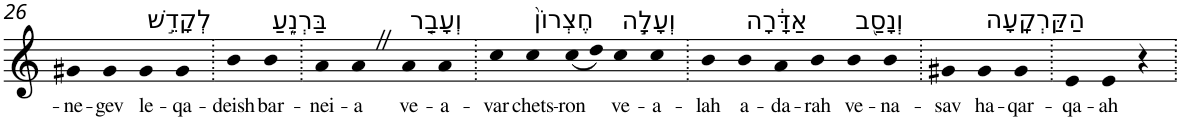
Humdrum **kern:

**kern	**text
*part1	*part1
*staff1	*staff1
*I"Piano	*
*I'Pno	*
!!LO:PB:g=z
*clefG2	*
*k[]	*
=26	=26
!	!LO:LY:b
4g#X	-ne-
!	!LO:LY:b
4g#	-gev
!LO:TX:a:t=לְקָדֵ֣שׁ	!
!	!LO:LY:b
4g#	le-
!	!LO:LY:b
4g#	-qa-
=27.	=27.
!	!LO:LY:b
4b	-deish
!LO:TX:a:t=בַּרְנֵ֑עַ	!
!	!LO:LY:b
4b	bar-
=28.	=28.
!	!LO:LY:b
4a	-nei-
!	!LO:LY:b
4aZ	-a
!LO:TX:a:t=וְעָבַ֤ר	!
!	!LO:LY:b
4a	ve-
!	!LO:LY:b
4a	-a-
=29.	=29.
!	!LO:LY:b
4cc	-var
!LO:TX:a:t=חֶצְרוֹן֙	!
!	!LO:LY:b
4cc	chets-
!	!LO:LY:b
(<8cc	-ron
8dd)	.
!LO:TX:a:t=וְעָלָ֣ה	!
!	!LO:LY:b
4cc	ve-
!	!LO:LY:b
4cc	-a-
=30.	=30.
!	!LO:LY:b
4b	-lah
!LO:TX:a:t=אַדָּ֔רָה	!
!	!LO:LY:b
4b	a-
!	!LO:LY:b
4a	-da-
!	!LO:LY:b
4b	-rah
!LO:TX:a:t=וְנָסַ֖ב	!
!	!LO:LY:b
4b	ve-
!	!LO:LY:b
4b	-na-
=31.	=31.
!	!LO:LY:b
4g#X	-sav
!LO:TX:a:t=הַקַּרְקָֽעָה	!
!	!LO:LY:b
4g#	ha-
!	!LO:LY:b
4g#	-qar-
=32.	=32.
!	!LO:LY:b
4e	-qa-
!	!LO:LY:b
4e	-ah
4r	.
=.	=.
*-	*-
